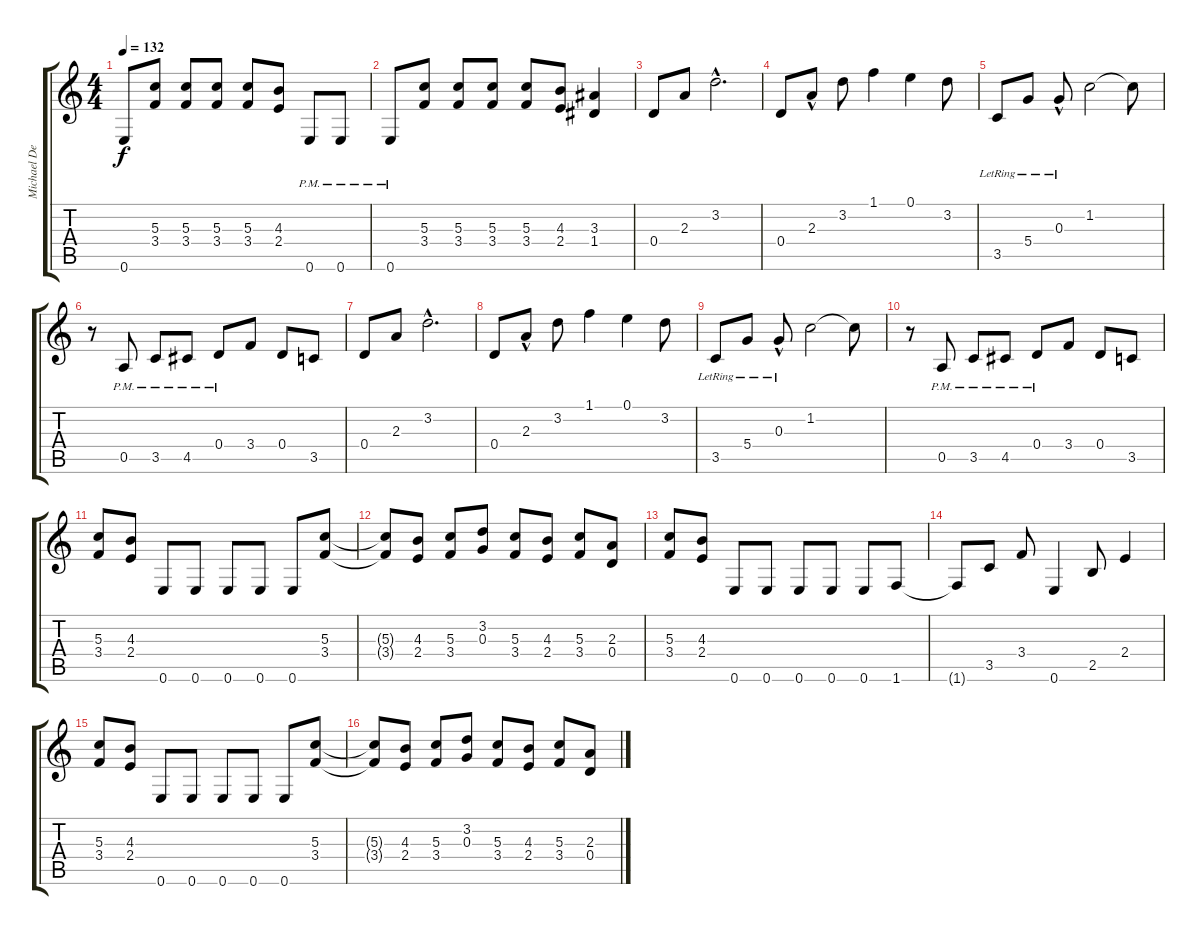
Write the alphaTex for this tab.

\track ("Michael Denner" "Michael De") {instrument overdrivenguitar}
\staff {score tabs}
\tuning (E4 B3 G3 D3 A2 E2) {hide}
\ts (4 4)
\tempo 132
\clef g2
\ks c
0.6.8{dy f} (5.3 3.4).8 (5.3 3.4).8 (5.3 3.4).8 (5.3 3.4).8 (4.3 2.4).8 0.6{pm}.8 0.6{pm}.8 |
0.6{pm}.8 (5.3 3.4).8 (5.3 3.4).8 (5.3 3.4).8 (5.3 3.4).8 (4.3 2.4).8 (3.3 1.4).4 |
0.4.8 2.3.8 3.2{hac}.2{d} |
0.4.8 2.3{hac}.8 3.2.8 1.1.4 0.1.4 3.2.8 |
3.5{lr}.8 5.4{lr}.8 0.3{hac lr}.8 1.2.2 1.2{t}.8 |
r.8 0.5{pm}.8 3.5{pm}.8 4.5{pm}.8 0.4{pm}.8 3.4.8 0.4.8 3.5.8 |
0.4.8 2.3.8 3.2{hac}.2{d} |
0.4.8 2.3{hac}.8 3.2.8 1.1.4 0.1.4 3.2.8 |
3.5{lr}.8 5.4{lr}.8 0.3{hac lr}.8 1.2.2 1.2{t}.8 |
r.8 0.5{pm}.8 3.5{pm}.8 4.5{pm}.8 0.4{pm}.8 3.4.8 0.4.8 3.5.8 |
(5.3 3.4).8 (4.3 2.4).8 0.6.8 0.6.8 0.6.8 0.6.8 0.6.8 (5.3 3.4).8 |
(5.3{t} 3.4{t}).8 (4.3 2.4).8 (5.3 3.4).8 (3.2 0.3).8 (5.3 3.4).8 (4.3 2.4).8 (5.3 3.4).8 (2.3 0.4).8 |
(5.3 3.4).8 (4.3 2.4).8 0.6.8 0.6.8 0.6.8 0.6.8 0.6.8 1.6.8 |
1.6{t}.8 3.5.8 3.4.8 0.6.4 2.5.8 2.4.4 |
(5.3 3.4).8 (4.3 2.4).8 0.6.8 0.6.8 0.6.8 0.6.8 0.6.8 (5.3 3.4).8 |
(5.3{t} 3.4{t}).8 (4.3 2.4).8 (5.3 3.4).8 (3.2 0.3).8 (5.3 3.4).8 (4.3 2.4).8 (5.3 3.4).8 (2.3 0.4).8
